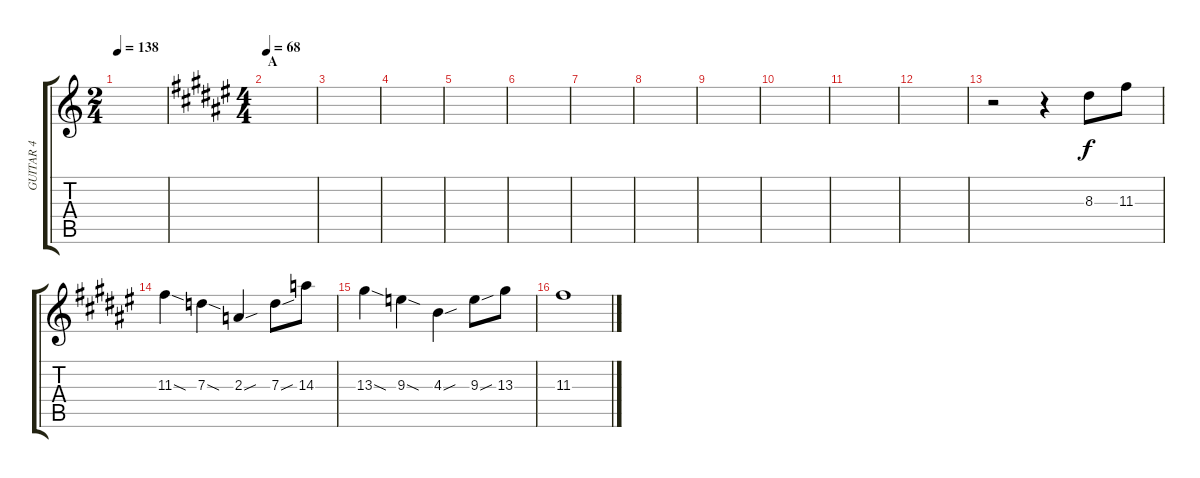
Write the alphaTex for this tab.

\track ("GUITAR 4" "GUITAR 4") {instrument distortionguitar}
\staff {score tabs}
\tuning (E4 B3 G3 D3 A2 E2) {hide}
\ts (2 4)
\tempo 138
\clef g2
\ks c
|
\ts (4 4)
\section ("" "A")
\tempo 68
\ks f#
|
|
|
|
|
|
|
|
|
|
|
r.2 r.4 8.3.8 11.3.8 |
11.3{sod}.4 7.3{sod}.4 2.3{sou}.4 7.3{sou}.8 14.3.8 |
13.3{sod}.4 9.3{sod}.4 4.3{sou}.4 9.3{sou}.8 13.3.8 |
11.3.1
